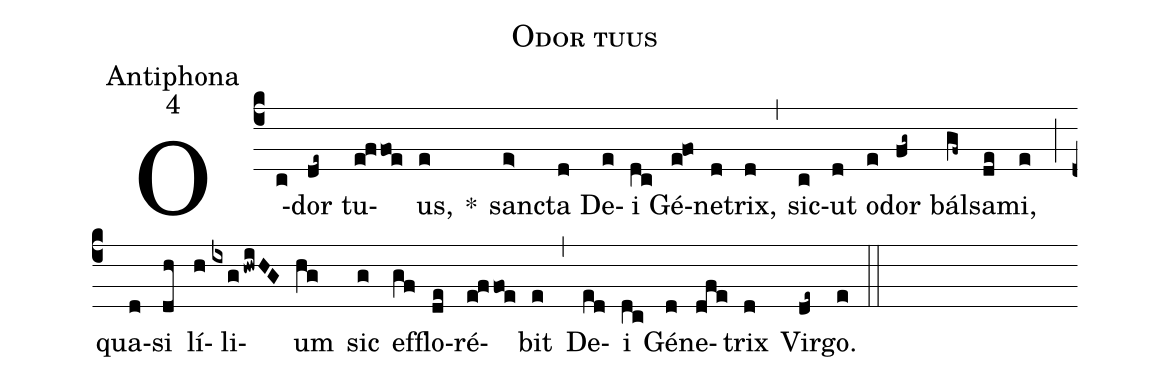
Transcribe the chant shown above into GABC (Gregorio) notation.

name:Odor tuus;
office-part:Antiphona;
mode:4;
%%
(c4)O(c)dor(de~) tu(e!ffoe)us,(e) *() san(e>)cta(d) De(e)i(dc) Gé(efO)ne(d)trix,(d) (,) sic(c)ut(d) o(e)dor(fg~) bál(gf~)sa(de)mi,(e) (;) qua(d)si(dh) lí(h)li(ixghwiHG)um(hg) sic(g) ef(gf)flo(de)ré(e!ffoe)bit(e) (,) De(ed)i(dc) Gé(d)ne(dfe)trix(d) Vir(de~)go.(e) (::)
